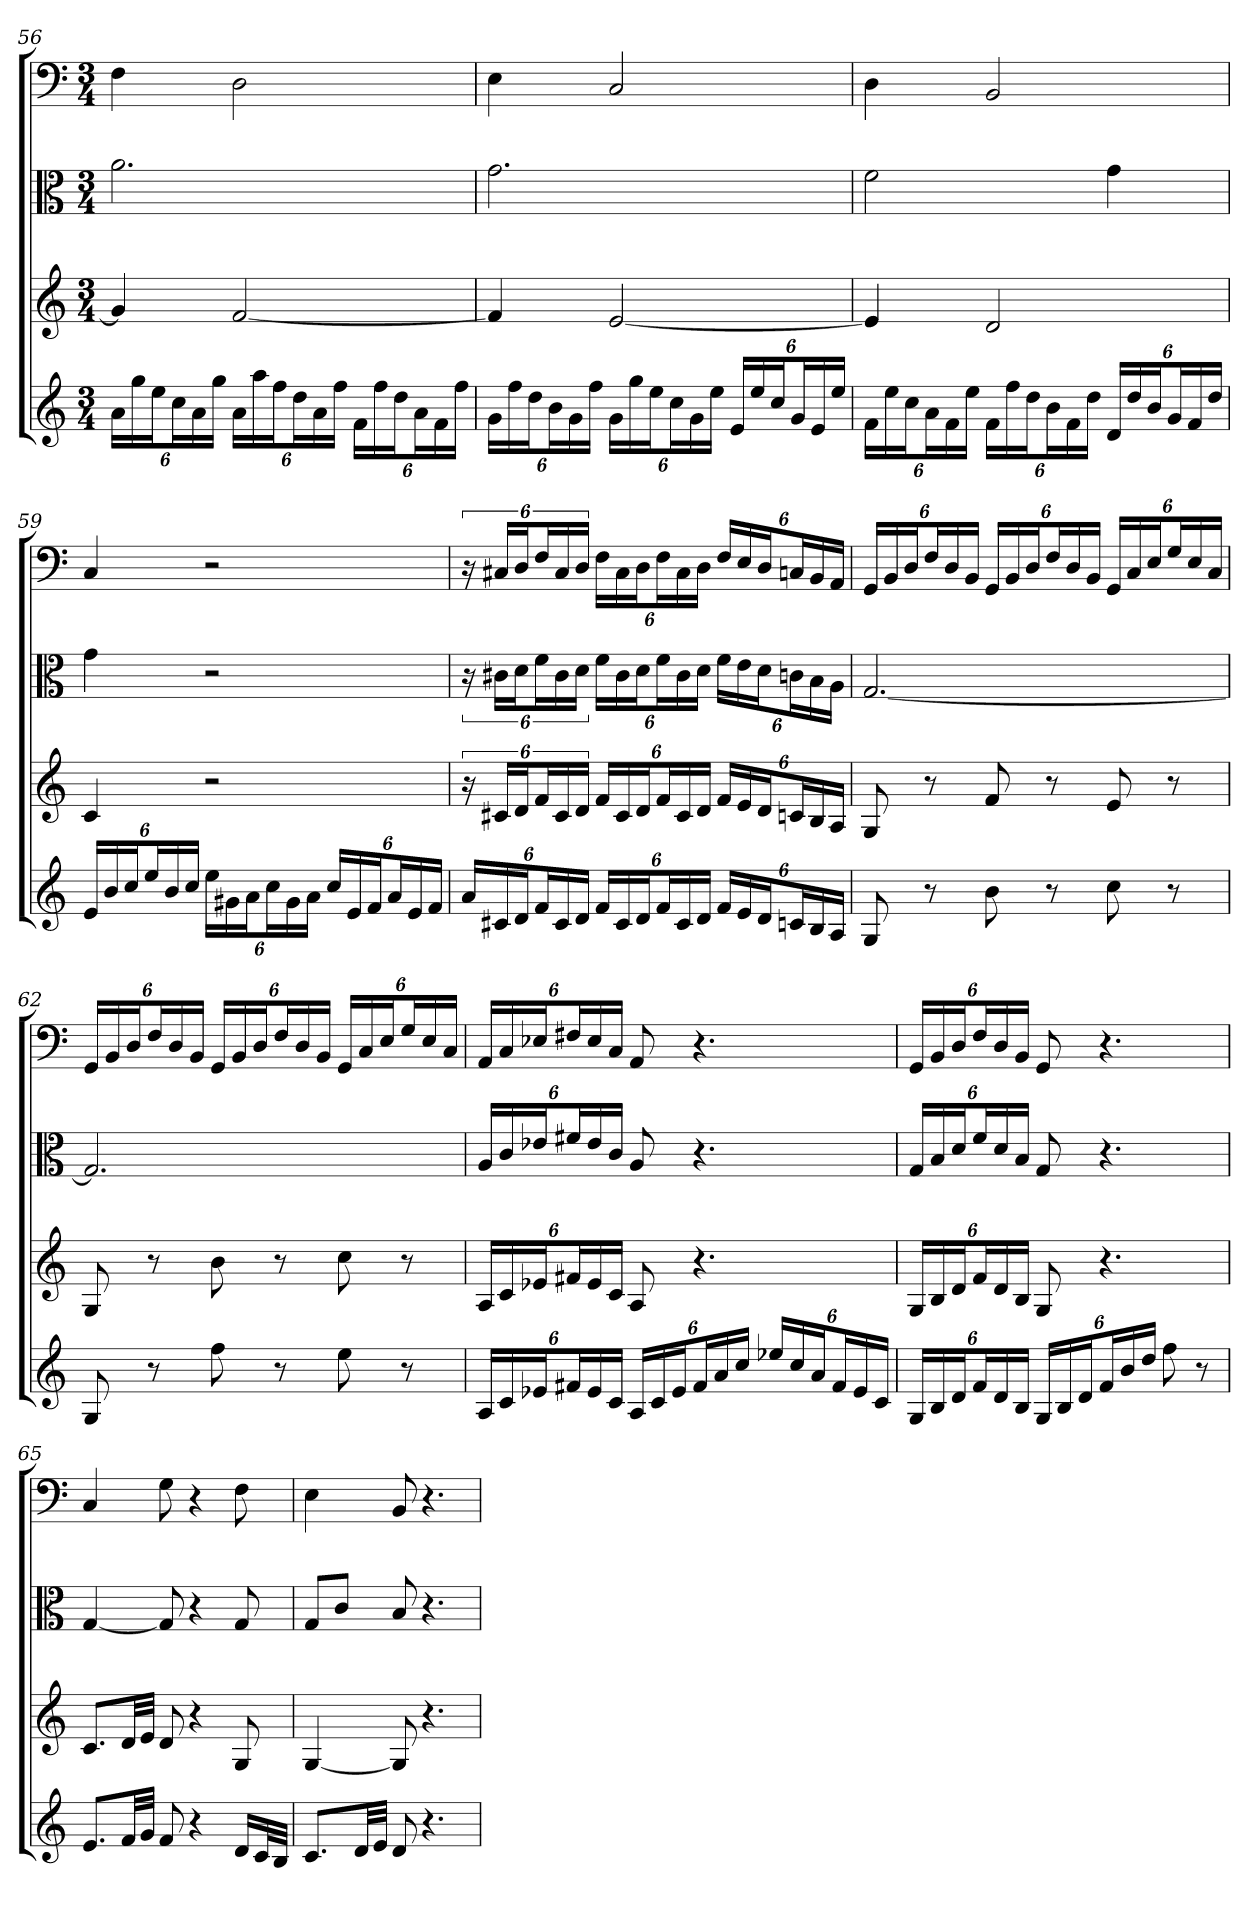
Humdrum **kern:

**kern	**kern	**kern	**kern
*part4	*part3	*part2	*part1
*staff4	*staff3	*staff2	*staff1
*	*	*clefC3	*clefF4
*k[]	*k[]	*k[]	*k[]
*C:	*C:	*C:	*C:
*M3/4	*M3/4	*M3/4	*M3/4
=56	=56	=56	=56
24aLL	4g]	2.a	4F
24gg	.	.	.
24eeJ	.	.	.
24ccL	.	.	.
24a	.	.	.
24ggJJ	.	.	.
24aLL	[2f	.	2D
24aa	.	.	.
24ffJ	.	.	.
24ddL	.	.	.
24a	.	.	.
24ffJJ	.	.	.
24fLL	.	.	.
24ff	.	.	.
24ddJ	.	.	.
24aL	.	.	.
24f	.	.	.
24ffJJ	.	.	.
=57	=57	=57	=57
24gLL	4f]	2.g	4E
24ff	.	.	.
24ddJ	.	.	.
24bL	.	.	.
24g	.	.	.
24ffJJ	.	.	.
24gLL	[2e	.	2C
24gg	.	.	.
24eeJ	.	.	.
24ccL	.	.	.
24g	.	.	.
24eeJJ	.	.	.
24eLL	.	.	.
24ee	.	.	.
24ccJ	.	.	.
24gL	.	.	.
24e	.	.	.
24eeJJ	.	.	.
=58	=58	=58	=58
24fLL	4e]	2f	4D
24ee	.	.	.
24ccJ	.	.	.
24aL	.	.	.
24f	.	.	.
24eeJJ	.	.	.
24fLL	2d	.	2BB
24ff	.	.	.
24ddJ	.	.	.
24bL	.	.	.
24f	.	.	.
24ddJJ	.	.	.
24dLL	.	4g	.
24dd	.	.	.
24bJ	.	.	.
24gL	.	.	.
24f	.	.	.
24ddJJ	.	.	.
=59	=59	=59	=59
24eLL	4c	4g	4C
24b	.	.	.
24ccJ	.	.	.
24eeL	.	.	.
24b	.	.	.
24ccJJ	.	.	.
24eeLL	2r	2r	2r
24g#X	.	.	.
24aJ	.	.	.
24ccL	.	.	.
24g#	.	.	.
24aJJ	.	.	.
24ccLL	.	.	.
24e	.	.	.
24fJ	.	.	.
24aL	.	.	.
24e	.	.	.
24fJJ	.	.	.
=60	=60	=60	=60
24aLL	24r	24r	24r
24c#X	24c#XLL	24c#X\LL	24C#X/LL
24dJ	24dJ	24d\J	24D/J
24fL	24fL	24f\L	24F/L
24c#	24c#	24c#\	24C#/
24dJJ	24dJJ	24d\JJ	24D/JJ
24fLL	24fLL	24f\LL	24F\LL
24c#	24c#	24c#\	24C#\
24dJ	24dJ	24d\J	24D\J
24fL	24fL	24f\L	24F\L
24c#	24c#	24c#\	24C#\
24dJJ	24dJJ	24d\JJ	24D\JJ
24fLL	24fLL	24f\LL	24F/LL
24e	24e	24e\	24E/
24dJ	24dJ	24d\J	24D/J
24cnL	24cnL	24cn\L	24Cn/L
24B	24B	24B\	24BB/
24AJJ	24AJJ	24A\JJ	24AA/JJ
=61	=61	=61	=61
8G	8G	[2.G	24GG/LL
.	.	.	24BB/
.	.	.	24D/J
8r	8r	.	24F/L
.	.	.	24D/
.	.	.	24BB/JJ
8b	8f	.	24GG/LL
.	.	.	24BB/
.	.	.	24D/J
8r	8r	.	24F/L
.	.	.	24D/
.	.	.	24BB/JJ
8cc	8e	.	24GG/LL
.	.	.	24C/
.	.	.	24E/J
8r	8r	.	24G/L
.	.	.	24E/
.	.	.	24C/JJ
=62	=62	=62	=62
8G	8G	2.G]	24GG/LL
.	.	.	24BB/
.	.	.	24D/J
8r	8r	.	24F/L
.	.	.	24D/
.	.	.	24BB/JJ
8ff	8b	.	24GG/LL
.	.	.	24BB/
.	.	.	24D/J
8r	8r	.	24F/L
.	.	.	24D/
.	.	.	24BB/JJ
8ee	8cc	.	24GG/LL
.	.	.	24C/
.	.	.	24E/J
8r	8r	.	24G/L
.	.	.	24E/
.	.	.	24C/JJ
=63	=63	=63	=63
24ALL	24ALL	24A/LL	24AA/LL
24c	24c	24c/	24C/
24e-XJ	24e-XJ	24e-X/J	24E-X/J
24f#XL	24f#XL	24f#X/L	24F#X/L
24e-	24e-	24e-/	24E-/
24cJJ	24cJJ	24c/JJ	24C/JJ
24ALL	8A	8A	8AA
24c	.	.	.
24e-J	.	.	.
24f#L	4.r	4.r	4.r
24a	.	.	.
24ccJJ	.	.	.
24ee-XLL	.	.	.
24cc	.	.	.
24aJ	.	.	.
24f#L	.	.	.
24e-	.	.	.
24cJJ	.	.	.
=64	=64	=64	=64
24GLL	24GLL	24G/LL	24GG/LL
24B	24B	24B/	24BB/
24dJ	24dJ	24d/J	24D/J
24fL	24fL	24f/L	24F/L
24d	24d	24d/	24D/
24BJJ	24BJJ	24B/JJ	24BB/JJ
24GLL	8G	8G	8GG
24B	.	.	.
24dJ	.	.	.
24fL	4.r	4.r	4.r
24b	.	.	.
24ddJJ	.	.	.
8ff	.	.	.
8r	.	.	.
=65	=65	=65	=65
8.eL	8.cL	[4G	4C
32fLL	32dLL	.	.
32gJJJ	32eJJJ	.	.
8f	8d	8G]	8G
4r	4r	4r	4r
16dLL	8G	8G	8F
32cL	.	.	.
32BJJJ	.	.	.
=66	=66	=66	=66
8.cL	[4G	8G/L	4E
.	.	8c/J	.
32dLL	.	.	.
32eJJJ	.	.	.
8d	8G]	8B	8BB
4.r	4.r	4.r	4.r
=	=	=	=
*-	*-	*-	*-
